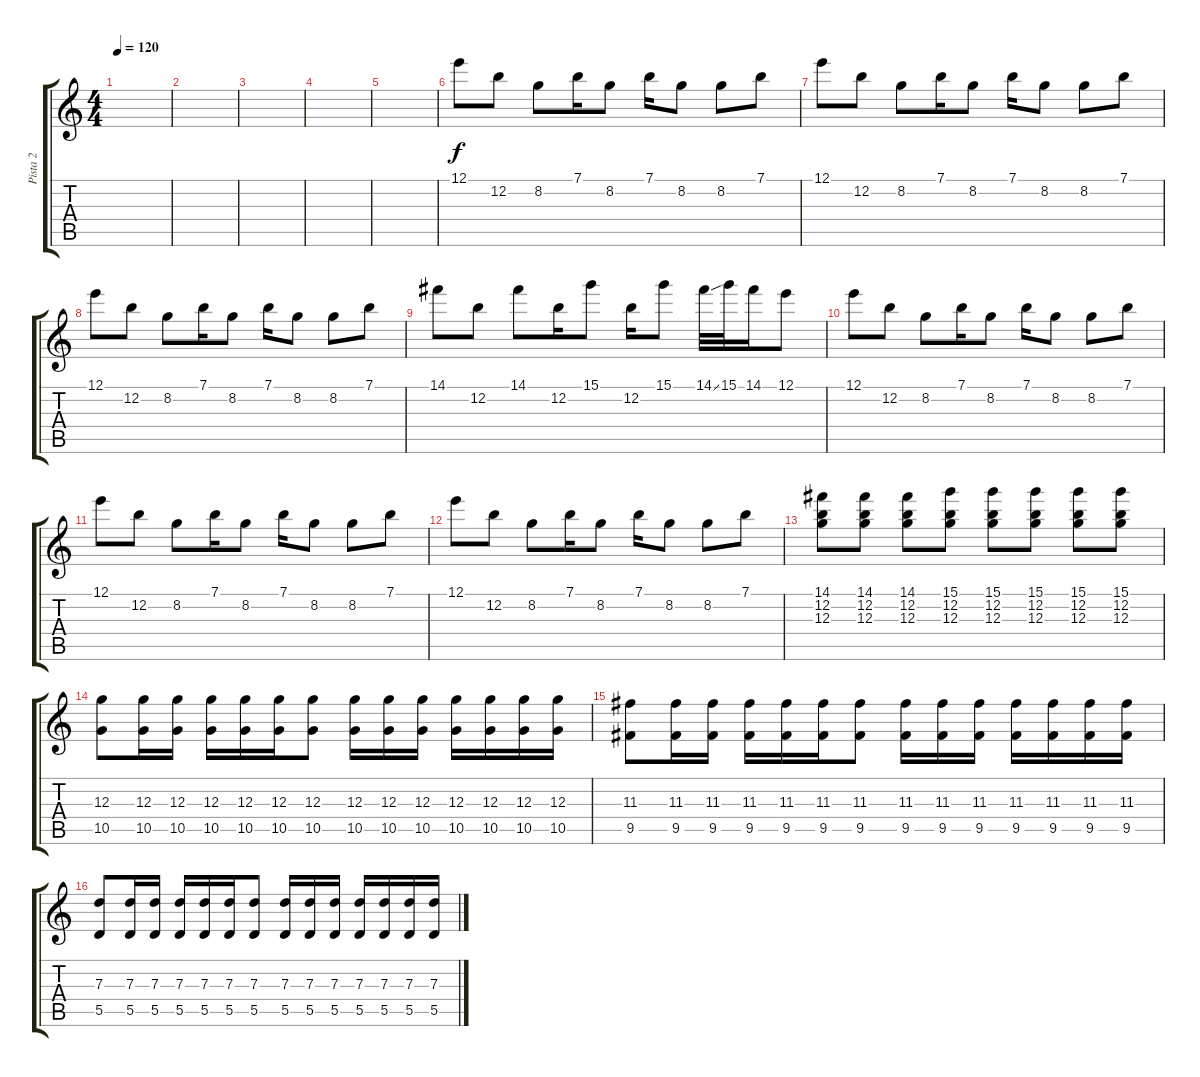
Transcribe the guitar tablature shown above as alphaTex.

\track ("Pista 2" "Pista 2") {instrument distortionguitar}
\staff {score tabs}
\tuning (E4 B3 G3 D3 A2 E2) {hide}
\ts (4 4)
\tempo 120
\clef g2
\ks c
|
|
|
|
|
12.1.8 12.2.8 8.2.8 7.1.16 8.2.8 7.1.16 8.2.8 8.2.8 7.1.8 |
12.1.8 12.2.8 8.2.8 7.1.16 8.2.8 7.1.16 8.2.8 8.2.8 7.1.8 |
12.1.8 12.2.8 8.2.8 7.1.16 8.2.8 7.1.16 8.2.8 8.2.8 7.1.8 |
14.1.8 12.2.8 14.1.8 12.2.16 15.1.8 12.2.16 15.1.8 14.1{ss}.32 15.1.32 14.1.16 12.1.8 |
12.1.8 12.2.8 8.2.8 7.1.16 8.2.8 7.1.16 8.2.8 8.2.8 7.1.8 |
12.1.8 12.2.8 8.2.8 7.1.16 8.2.8 7.1.16 8.2.8 8.2.8 7.1.8 |
12.1.8 12.2.8 8.2.8 7.1.16 8.2.8 7.1.16 8.2.8 8.2.8 7.1.8 |
(14.1 12.2 12.3).8 (14.1 12.2 12.3).8 (14.1 12.2 12.3).8 (15.1 12.2 12.3).8 (15.1 12.2 12.3).8 (15.1 12.2 12.3).8 (15.1 12.2 12.3).8 (15.1 12.2 12.3).8 |
(12.3 10.5).8 (12.3 10.5).16 (12.3 10.5).16 (12.3 10.5).16 (12.3 10.5).16 (12.3 10.5).16 (12.3 10.5).8 (12.3 10.5).16 (12.3 10.5).16 (12.3 10.5).16 (12.3 10.5).16 (12.3 10.5).16 (12.3 10.5).16 (12.3 10.5).16 |
(11.3 9.5).8 (11.3 9.5).16 (11.3 9.5).16 (11.3 9.5).16 (11.3 9.5).16 (11.3 9.5).16 (11.3 9.5).8 (11.3 9.5).16 (11.3 9.5).16 (11.3 9.5).16 (11.3 9.5).16 (11.3 9.5).16 (11.3 9.5).16 (11.3 9.5).16 |
(7.3 5.5).8 (7.3 5.5).16 (7.3 5.5).16 (7.3 5.5).16 (7.3 5.5).16 (7.3 5.5).16 (7.3 5.5).8 (7.3 5.5).16 (7.3 5.5).16 (7.3 5.5).16 (7.3 5.5).16 (7.3 5.5).16 (7.3 5.5).16 (7.3 5.5).16
